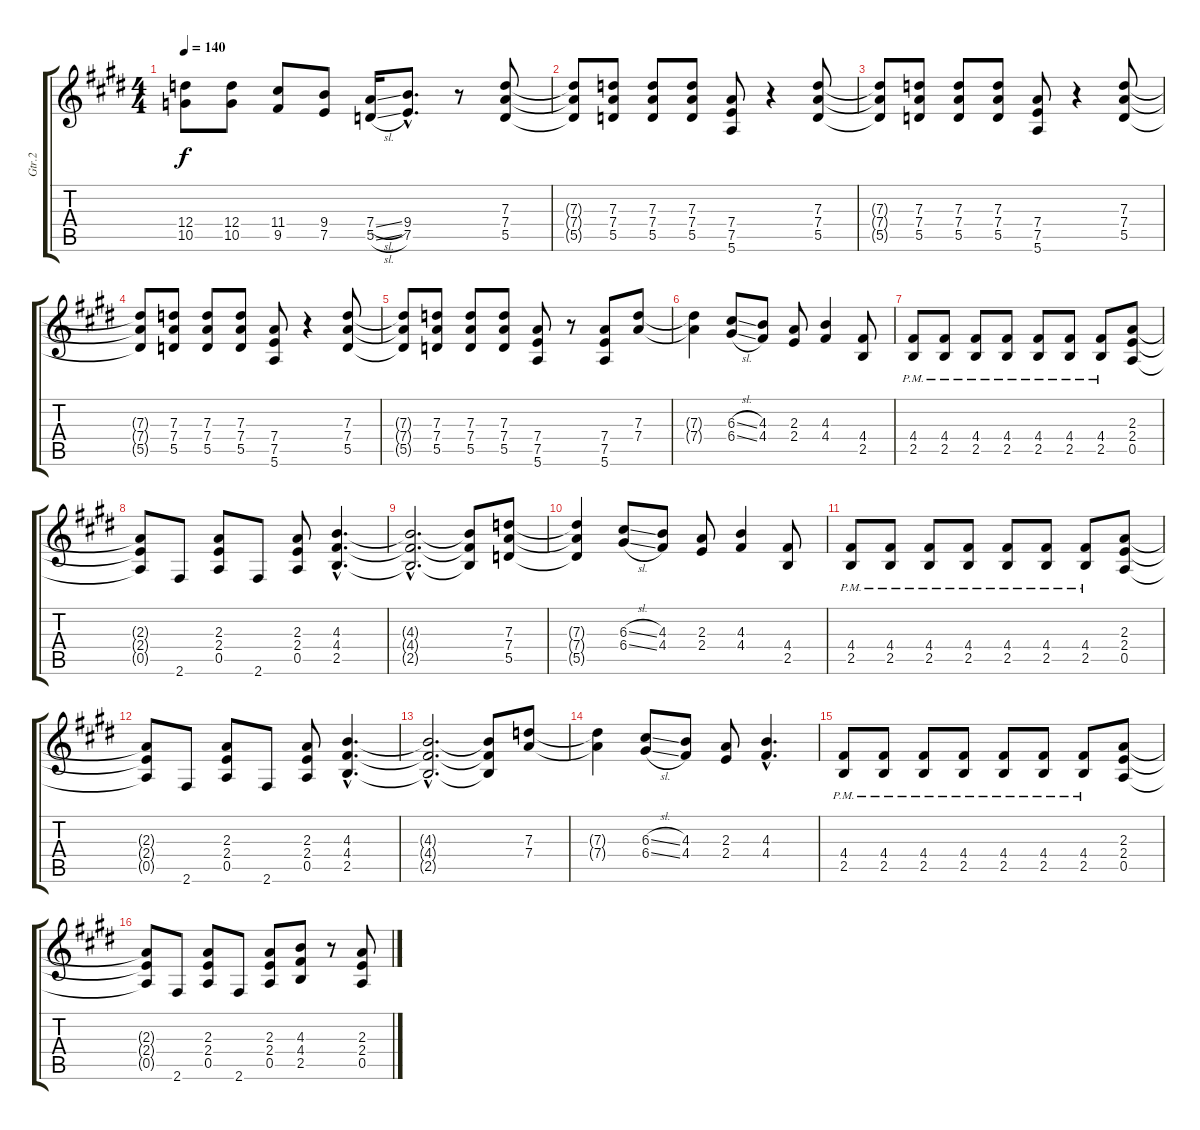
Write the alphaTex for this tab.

\track ("Gtr.2" "Gtr.2") {instrument overdrivenguitar}
\staff {score tabs}
\tuning (E4 B3 G3 D3 A2 E2) {hide}
\ts (4 4)
\tempo 140
\clef g2
\ks e
(12.4{t} 10.5{t}).8{dy f} (12.4 10.5).8 (11.4 9.5).8 (9.4 7.5).8 (7.4{sl} 5.5{sl}).16 (9.4{hac} 7.5{hac}).8{d} r.8 (7.3 7.4 5.5).8 |
(7.3{t} 7.4{t} 5.5{t}).8 (7.3 7.4 5.5).8 (7.3 7.4 5.5).8 (7.3 7.4 5.5).8 (7.4 7.5 5.6).8 r.4 (7.3 7.4 5.5).8 |
(7.3{t} 7.4{t} 5.5{t}).8 (7.3 7.4 5.5).8 (7.3 7.4 5.5).8 (7.3 7.4 5.5).8 (7.4 7.5 5.6).8 r.4 (7.3 7.4 5.5).8 |
(7.3{t} 7.4{t} 5.5{t}).8 (7.3 7.4 5.5).8 (7.3 7.4 5.5).8 (7.3 7.4 5.5).8 (7.4 7.5 5.6).8 r.4 (7.3 7.4 5.5).8 |
(7.3{t} 7.4{t} 5.5{t}).8 (7.3 7.4 5.5).8 (7.3 7.4 5.5).8 (7.3 7.4 5.5).8 (7.4 7.5 5.6).8 r.8 (7.4 7.5 5.6).8 (7.3 7.4).8{volume 10} |
(7.3{t} 7.4{t}).4 (6.3{sl} 6.4{sl}).8 (4.3 4.4).8 (2.3 2.4).8 (4.3 4.4).4 (4.4 2.5).8 |
(4.4{pm} 2.5{pm}).8 (4.4{pm} 2.5{pm}).8 (4.4{pm} 2.5{pm}).8 (4.4{pm} 2.5{pm}).8 (4.4{pm} 2.5{pm}).8 (4.4{pm} 2.5{pm}).8 (4.4{pm} 2.5{pm}).8 (2.3 2.4 0.5).8 |
(2.3{t} 2.4{t} 0.5{t}).8 2.6.8 (2.3 2.4 0.5).8 2.6.8 (2.3 2.4 0.5).8 (4.3{hac} 4.4{hac} 2.5{hac}).4{d} |
(4.3{hac t} 4.4{hac t} 2.5{hac t}).2{d} (4.3{t} 4.4{t} 2.5{t}).8 (7.3 7.4 5.5).8 |
(7.3{t} 7.4{t} 5.5{t}).4 (6.3{sl} 6.4{sl}).8 (4.3 4.4).8 (2.3 2.4).8 (4.3 4.4).4 (4.4 2.5).8 |
(4.4{pm} 2.5{pm}).8 (4.4{pm} 2.5{pm}).8 (4.4{pm} 2.5{pm}).8 (4.4{pm} 2.5{pm}).8 (4.4{pm} 2.5{pm}).8 (4.4{pm} 2.5{pm}).8 (4.4{pm} 2.5{pm}).8 (2.3 2.4 0.5).8 |
(2.3{t} 2.4{t} 0.5{t}).8 2.6.8 (2.3 2.4 0.5).8 2.6.8 (2.3 2.4 0.5).8 (4.3{hac} 4.4{hac} 2.5{hac}).4{d} |
(4.3{hac t} 4.4{hac t} 2.5{hac t}).2{d} (4.3{t} 4.4{t} 2.5{t}).8 (7.3 7.4).8 |
(7.3{t} 7.4{t}).4 (6.3{sl} 6.4{sl}).8 (4.3 4.4).8 (2.3 2.4).8 (4.3{hac} 4.4{hac}).4{d} |
(4.4{pm} 2.5{pm}).8 (4.4{pm} 2.5{pm}).8 (4.4{pm} 2.5{pm}).8 (4.4{pm} 2.5{pm}).8 (4.4{pm} 2.5{pm}).8 (4.4{pm} 2.5{pm}).8 (4.4{pm} 2.5{pm}).8 (2.3 2.4 0.5).8 |
(2.3{t} 2.4{t} 0.5{t}).8 2.6.8 (2.3 2.4 0.5).8 2.6.8 (2.3 2.4 0.5).8 (4.3 4.4 2.5).8 r.8 (2.3 2.4 0.5).8
